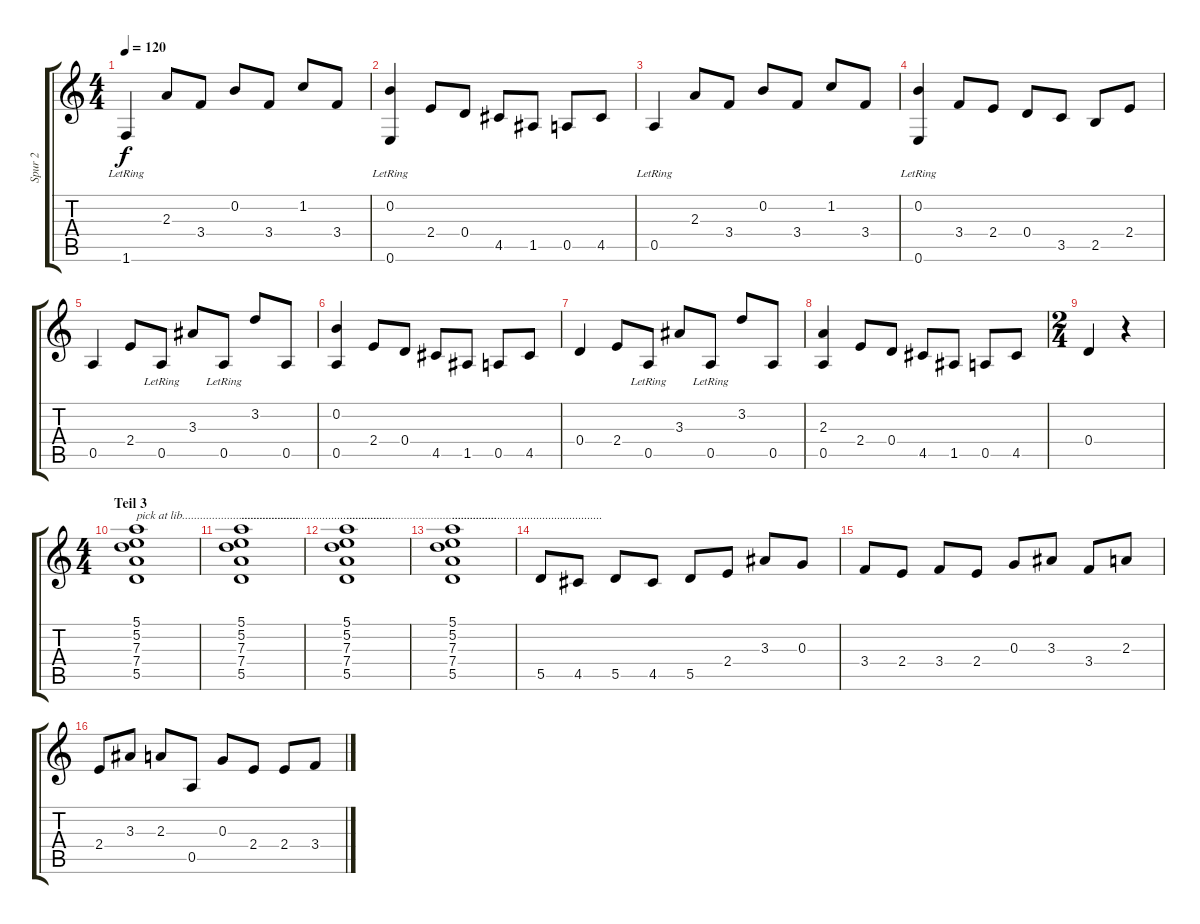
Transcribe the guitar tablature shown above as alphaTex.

\track ("Spur 2" "Spur 2") {instrument acousticguitarnylon}
\staff {score tabs}
\tuning (E4 B3 G3 D3 A2 E2) {hide}
\ts (4 4)
\tempo 120
\clef g2
\ks c
1.6{lr}.4{dy f} 2.3.8 3.4.8 0.2.8 3.4.8 1.2.8 3.4.8 |
(0.2 0.6{lr}).4 2.4.8 0.4.8 4.5.8 1.5.8 0.5.8 4.5.8 |
0.5{lr}.4 2.3.8 3.4.8 0.2.8 3.4.8 1.2.8 3.4.8 |
(0.2 0.6{lr}).4 3.4.8 2.4.8 0.4.8 3.5.8 2.5.8 2.4.8 |
0.5.4 2.4.8 0.5{lr}.8 3.3.8 0.5{lr}.8 3.2.8 0.5.8 |
(0.2 0.5).4 2.4.8 0.4.8 4.5.8 1.5.8 0.5.8 4.5.8 |
0.4.4 2.4.8 0.5{lr}.8 3.3.8 0.5{lr}.8 3.2.8 0.5.8 |
(2.3 0.5).4 2.4.8 0.4.8 4.5.8 1.5.8 0.5.8 4.5.8 |
\ts (2 4)
0.4.4 r.4 |
\ts (4 4)
\section ("" "Teil 3")
(5.1 5.2 7.3 7.4 5.5).1{txt "pick at lib......................................."} |
(5.1 5.2 7.3 7.4 5.5).1{txt ".................................................."} |
(5.1 5.2 7.3 7.4 5.5).1{txt ".................................................."} |
(5.1 5.2 7.3 7.4 5.5).1{txt ".................................................."} |
5.5.8 4.5.8 5.5.8 4.5.8 5.5.8 2.4.8 3.3.8 0.3.8 |
3.4.8 2.4.8 3.4.8 2.4.8 0.3.8 3.3.8 3.4.8 2.3.8 |
2.4.8 3.3.8 2.3.8 0.5.8 0.3.8 2.4.8 2.4.8 3.4.8
